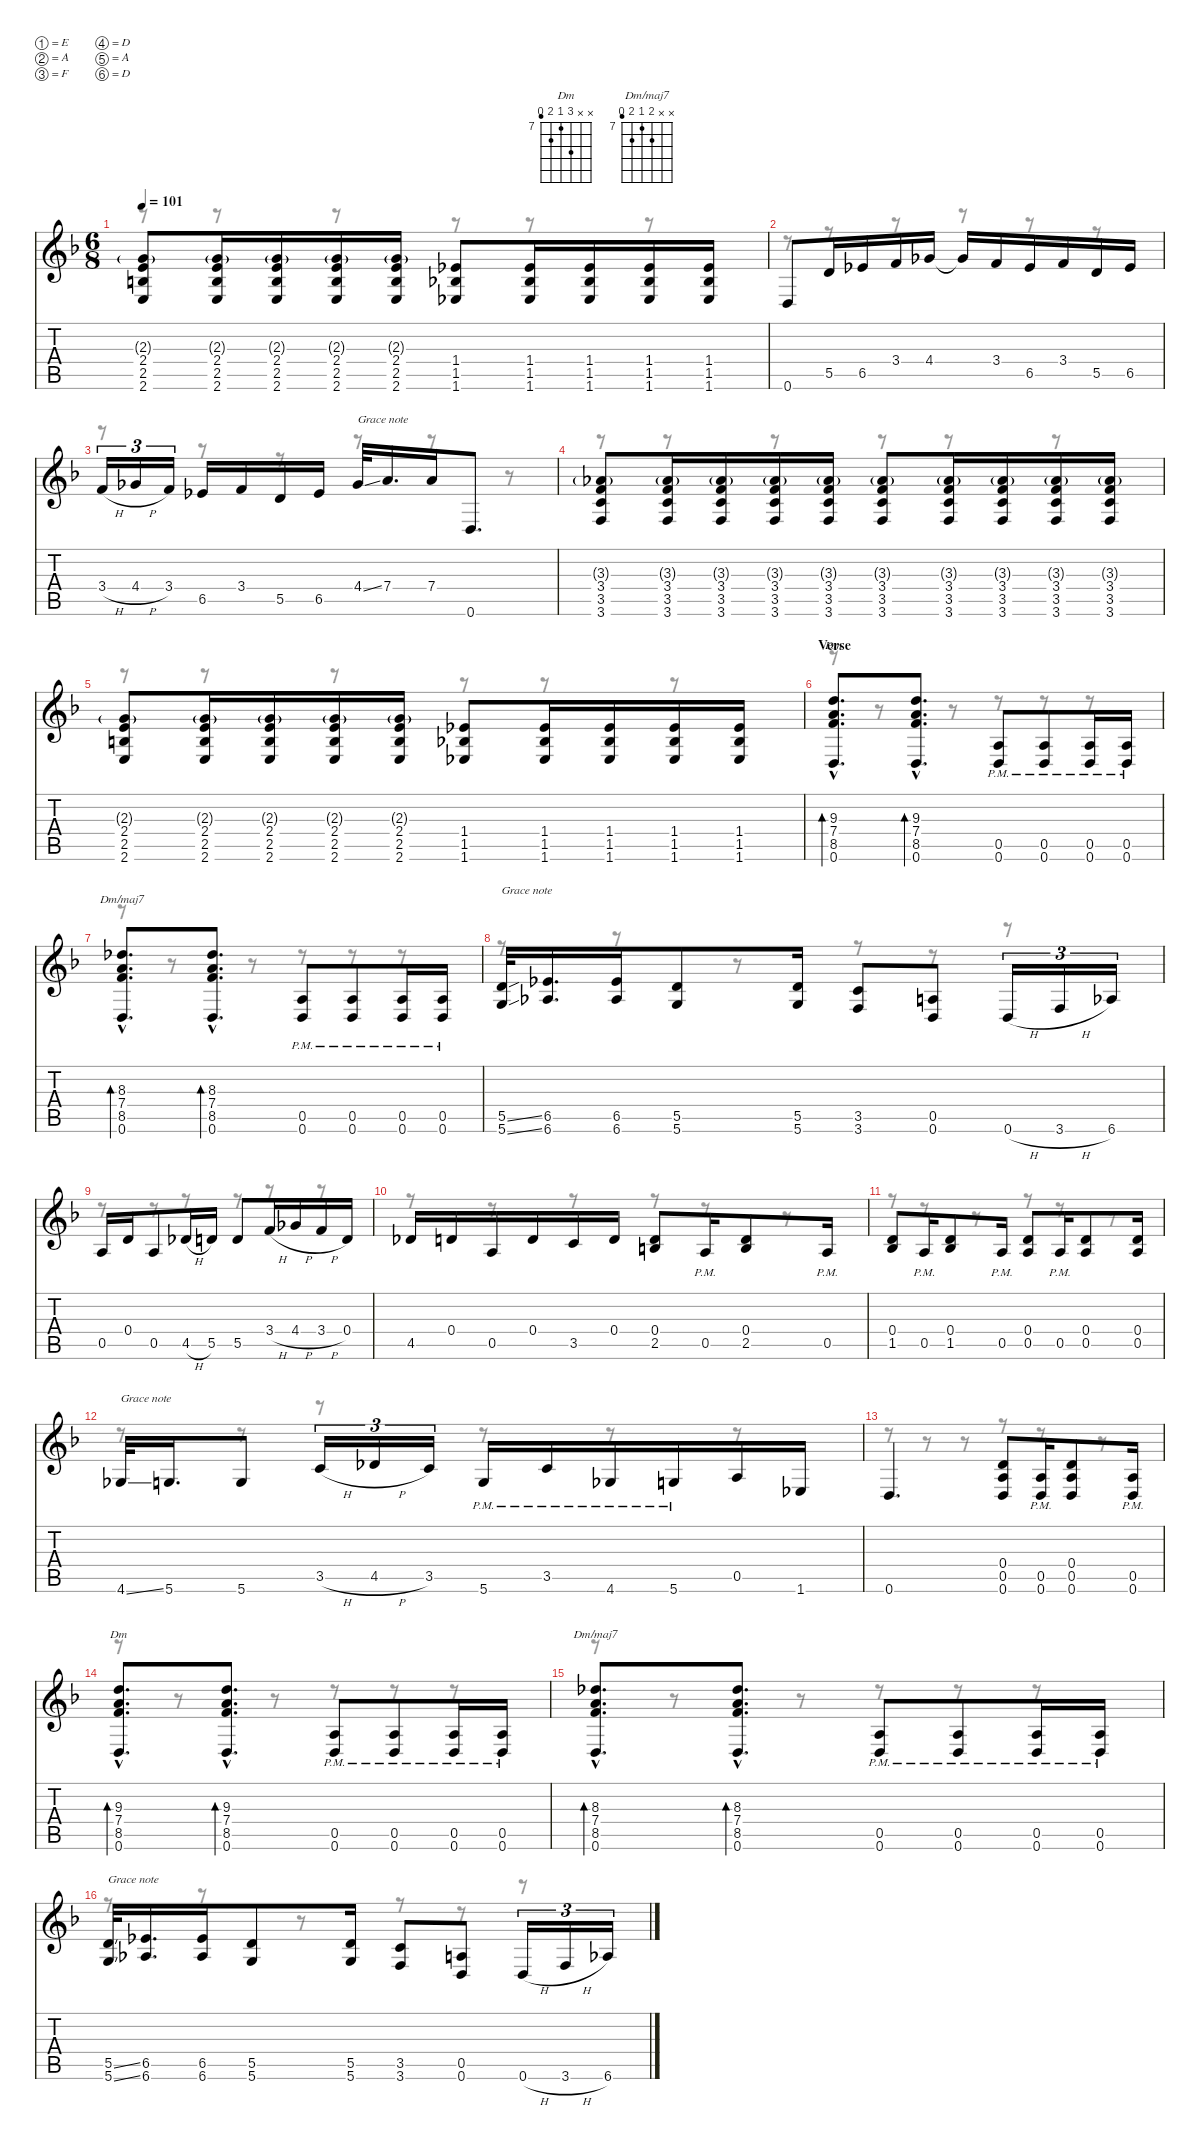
\defaultSystemsLayout 4
\hideDynamics
\bracketExtendMode nobrackets
\singleTrackTrackNamePolicy hidden
\multiTrackTrackNamePolicy hidden
\otherSystemsTrackNameOrientation horizontal
\track ("M. Akerfeldt" "dist.guit.") {defaultSystemsLayout 4 instrument distortionguitar}
\staff {score tabs}
\tuning (E4 A3 F3 D3 A2 D2)
\chord ("Dm" x x 9 7 8 6) {firstfret 7}
\chord ("Dm/maj7" x x 8 7 8 6) {firstfret 7}
\voice
\ts (6 8)
\tempo 101
\clef g2
\ks dminor
(2.3{g acc forcenatural} 2.4{acc forcenatural} 2.5{acc forcenatural} 2.6{acc forcenatural}).8{dy f beam Up} (2.3{g acc forcenatural} 2.4{acc forcenatural} 2.5{acc forcenatural} 2.6{acc forcenatural}).16{beam Up} (2.3{g acc forcenatural} 2.4{acc forcenatural} 2.5{acc forcenatural} 2.6{acc forcenatural}).16{beam Up} (2.3{g acc forcenatural} 2.4{acc forcenatural} 2.5{acc forcenatural} 2.6{acc forcenatural}).16{beam Up} (2.3{g acc forcenatural} 2.4{acc forcenatural} 2.5{acc forcenatural} 2.6{acc forcenatural}).16{beam Up} (1.4{acc b} 1.5{acc b} 1.6{acc b}).8{beam Up} (1.4{acc b} 1.5{acc b} 1.6{acc b}).16{beam Up} (1.4{acc b} 1.5{acc b} 1.6{acc b}).16{beam Up} (1.4{acc b} 1.5{acc b} 1.6{acc b}).16{beam Up} (1.4{acc b} 1.5{acc b} 1.6{acc b}).16{beam Up} |
0.6{acc forcenatural}.8{beam Up} 5.5{acc forcenatural}.16{beam Up} 6.5{acc b}.16{beam Up} 3.4{acc forcenatural}.16{beam Up} 4.4{acc b}.16{beam Up} 4.4{t acc b}.16{beam Up} 3.4{acc forcenatural}.16{beam Up} 6.5{acc b}.16{beam Up} 3.4{acc forcenatural}.16{beam Up} 5.5{acc forcenatural}.16{beam Up} 6.5{acc b}.16{beam Up} |
3.4{h acc forcenatural}.16{tu (3 2) beam Up} 4.4{h acc b}.16{tu (3 2) dy ff beam Up} 3.4{acc forcenatural}.16{tu (3 2) beam Up} 6.5{acc b}.16{dy f beam Up} 3.4{acc forcenatural}.16{beam Up} 5.5{acc forcenatural}.16{beam Up} 6.5{acc b}.16{beam Up} 4.4{ss acc b}.32{txt "Grace note" beam Up} 7.4{acc forcenatural}.16{d beam Up} 7.4{acc forcenatural}.16{beam Up} 0.6{acc forcenatural}.8{d beam Up} |
(3.3{g acc b} 3.4{acc forcenatural} 3.5{acc forcenatural} 3.6{acc forcenatural}).8{beam Up} (3.3{g acc b} 3.4{acc forcenatural} 3.5{acc forcenatural} 3.6{acc forcenatural}).16{beam Up} (3.3{g acc b} 3.4{acc forcenatural} 3.5{acc forcenatural} 3.6{acc forcenatural}).16{beam Up} (3.3{g acc b} 3.4{acc forcenatural} 3.5{acc forcenatural} 3.6{acc forcenatural}).16{beam Up} (3.3{g acc b} 3.4{acc forcenatural} 3.5{acc forcenatural} 3.6{acc forcenatural}).16{beam Up} (3.3{g acc b} 3.4{acc forcenatural} 3.5{acc forcenatural} 3.6{acc forcenatural}).8{beam Up} (3.3{g acc b} 3.4{acc forcenatural} 3.5{acc forcenatural} 3.6{acc forcenatural}).16{beam Up} (3.3{g acc b} 3.4{acc forcenatural} 3.5{acc forcenatural} 3.6{acc forcenatural}).16{beam Up} (3.3{g acc b} 3.4{acc forcenatural} 3.5{acc forcenatural} 3.6{acc forcenatural}).16{beam Up} (3.3{g acc b} 3.4{acc forcenatural} 3.5{acc forcenatural} 3.6{acc forcenatural}).16{beam Up} |
(2.3{g acc forcenatural} 2.4{acc forcenatural} 2.5{acc forcenatural} 2.6{acc forcenatural}).8{beam Up} (2.3{g acc forcenatural} 2.4{acc forcenatural} 2.5{acc forcenatural} 2.6{acc forcenatural}).16{beam Up} (2.3{g acc forcenatural} 2.4{acc forcenatural} 2.5{acc forcenatural} 2.6{acc forcenatural}).16{beam Up} (2.3{g acc forcenatural} 2.4{acc forcenatural} 2.5{acc forcenatural} 2.6{acc forcenatural}).16{beam Up} (2.3{g acc forcenatural} 2.4{acc forcenatural} 2.5{acc forcenatural} 2.6{acc forcenatural}).16{beam Up} (1.4{acc b} 1.5{acc b} 1.6{acc b}).8{beam Up} (1.4{acc b} 1.5{acc b} 1.6{acc b}).16{beam Up} (1.4{acc b} 1.5{acc b} 1.6{acc b}).16{beam Up} (1.4{acc b} 1.5{acc b} 1.6{acc b}).16{beam Up} (1.4{acc b} 1.5{acc b} 1.6{acc b}).16{beam Up} |
\section ("" "Verse")
(9.3{hac acc forcenatural} 7.4{hac acc forcenatural} 8.5{hac acc forcenatural} 0.6{hac acc forcenatural}).8{d bd 120 ch "Dm" dy mp beam Up} (9.3{hac acc forcenatural} 7.4{hac acc forcenatural} 8.5{hac acc forcenatural} 0.6{hac acc forcenatural}).8{d bd 120 beam Up} (0.5{pm acc forcenatural} 0.6{pm acc forcenatural}).8{dy f beam Up} (0.5{pm acc forcenatural} 0.6{pm acc forcenatural}).8{beam Up} (0.5{pm acc forcenatural} 0.6{pm acc forcenatural}).16{beam Up} (0.5{pm acc forcenatural} 0.6{pm acc forcenatural}).16{beam Up} |
(8.3{hac acc b} 7.4{hac acc forcenatural} 8.5{hac acc forcenatural} 0.6{hac acc forcenatural}).8{d bd 120 ch "Dm/maj7" dy mp beam Up} (8.3{hac acc b} 7.4{hac acc forcenatural} 8.5{hac acc forcenatural} 0.6{hac acc forcenatural}).8{d bd 120 beam Up} (0.5{pm acc forcenatural} 0.6{pm acc forcenatural}).8{dy f beam Up} (0.5{pm acc forcenatural} 0.6{pm acc forcenatural}).8{beam Up} (0.5{pm acc forcenatural} 0.6{pm acc forcenatural}).16{beam Up} (0.5{pm acc forcenatural} 0.6{pm acc forcenatural}).16{beam Up} |
(5.5{ss acc forcenatural} 5.6{ss acc forcenatural}).32{txt "Grace note" beam Up} (6.5{acc b} 6.6{acc b}).16{d beam Up} (6.5{acc b} 6.6{acc b}).16{beam Up} (5.5{acc forcenatural} 5.6{acc forcenatural}).8{beam Up} (5.5{acc forcenatural} 5.6{acc forcenatural}).16{beam Up} (3.5{acc forcenatural} 3.6{acc forcenatural}).8{beam Up} (0.5{acc forcenatural} 0.6{acc forcenatural}).8{beam Up} 0.6{h acc forcenatural}.16{tu (3 2) beam Up} 3.6{h acc forcenatural}.16{tu (3 2) dy ff beam Up} 6.6{acc b}.16{tu (3 2) beam Up} |
0.5{acc forcenatural}.16{dy f beam Up} 0.4{acc forcenatural}.16{beam Up} 0.5{acc forcenatural}.8{beam Up} 4.5{h acc b}.16{beam Up} 5.5{acc forcenatural}.16{beam Up} 5.5{acc forcenatural}.8{beam Up} 3.4{h acc forcenatural}.16{beam Up} 4.4{h acc b}.16{dy ff beam Up} 3.4{h acc forcenatural}.16{beam Up} 0.4{acc forcenatural}.16{beam Up} |
4.5{acc b}.16{dy f beam Up} 0.4{acc forcenatural}.16{dy mf beam Up} 0.5{acc forcenatural}.16{dy f beam Up} 0.4{acc forcenatural}.16{dy mf beam Up} 3.5{acc forcenatural}.16{dy f beam Up} 0.4{acc forcenatural}.16{dy mf beam Up} (0.4{acc forcenatural} 2.5{acc forcenatural}).8{dy f beam Up} 0.5{pm acc forcenatural}.16{beam Up} (0.4{acc forcenatural} 2.5{acc forcenatural}).8{beam Up} 0.5{pm acc forcenatural}.16{beam Up} |
(0.4{acc forcenatural} 1.5{acc b}).8{beam Up} 0.5{pm acc forcenatural}.16{beam Up} (0.4{acc forcenatural} 1.5{acc b}).8{beam Up} 0.5{pm acc forcenatural}.16{beam Up} (0.4{acc forcenatural} 0.5{acc forcenatural}).8{beam Up} 0.5{pm acc forcenatural}.16{dy ff beam Up} (0.4{acc forcenatural} 0.5{acc forcenatural}).8{dy f beam Up} (0.4{acc forcenatural} 0.5{acc forcenatural}).16{beam Up} |
4.6{ss acc b}.32{txt "Grace note" beam Up} 5.6{acc forcenatural}.16{d beam Up} 5.6{acc forcenatural}.8{beam Up} 3.5{h acc forcenatural}.16{tu (3 2) beam Up} 4.5{h acc b}.16{tu (3 2) dy ff beam Up} 3.5{acc forcenatural}.16{tu (3 2) dy f beam Up} 5.6{pm acc forcenatural}.16{dy ff beam Up} 3.5{pm acc forcenatural}.16{beam Up} 4.6{pm acc b}.16{beam Up} 5.6{pm acc forcenatural}.16{beam Up} 0.5{acc forcenatural}.16{dy f beam Up} 1.6{acc b}.16{beam Up} |
0.6{acc forcenatural}.4{d beam Up} (0.4{acc forcenatural} 0.5{acc forcenatural} 0.6{acc forcenatural}).8{dy mf beam Up} (0.5{acc forcenatural} 0.6{pm acc forcenatural}).16{dy f beam Up} (0.4{acc forcenatural} 0.5{acc forcenatural} 0.6{acc forcenatural}).8{dy mf beam Up} (0.5{acc forcenatural} 0.6{pm acc forcenatural}).16{dy f beam Up} |
(9.3{hac acc forcenatural} 7.4{hac acc forcenatural} 8.5{hac acc forcenatural} 0.6{hac acc forcenatural}).8{d bd 120 ch "Dm" dy mp beam Up} (9.3{hac acc forcenatural} 7.4{hac acc forcenatural} 8.5{hac acc forcenatural} 0.6{hac acc forcenatural}).8{d bd 120 beam Up} (0.5{pm acc forcenatural} 0.6{pm acc forcenatural}).8{dy f beam Up} (0.5{pm acc forcenatural} 0.6{pm acc forcenatural}).8{beam Up} (0.5{pm acc forcenatural} 0.6{pm acc forcenatural}).16{beam Up} (0.5{pm acc forcenatural} 0.6{pm acc forcenatural}).16{beam Up} |
(8.3{hac acc b} 7.4{hac acc forcenatural} 8.5{hac acc forcenatural} 0.6{hac acc forcenatural}).8{d bd 120 ch "Dm/maj7" dy mp beam Up} (8.3{hac acc b} 7.4{hac acc forcenatural} 8.5{hac acc forcenatural} 0.6{hac acc forcenatural}).8{d bd 120 beam Up} (0.5{pm acc forcenatural} 0.6{pm acc forcenatural}).8{dy f beam Up} (0.5{pm acc forcenatural} 0.6{pm acc forcenatural}).8{beam Up} (0.5{pm acc forcenatural} 0.6{pm acc forcenatural}).16{beam Up} (0.5{pm acc forcenatural} 0.6{pm acc forcenatural}).16{beam Up} |
(5.5{ss acc forcenatural} 5.6{ss acc forcenatural}).32{txt "Grace note" beam Up} (6.5{acc b} 6.6{acc b}).16{d beam Up} (6.5{acc b} 6.6{acc b}).16{beam Up} (5.5{acc forcenatural} 5.6{acc forcenatural}).8{beam Up} (5.5{acc forcenatural} 5.6{acc forcenatural}).16{beam Up} (3.5{acc forcenatural} 3.6{acc forcenatural}).8{beam Up} (0.5{acc forcenatural} 0.6{acc forcenatural}).8{beam Up} 0.6{h acc forcenatural}.16{tu (3 2) beam Up} 3.6{h acc forcenatural}.16{tu (3 2) dy ff beam Up} 6.6{acc b}.16{tu (3 2) beam Up}
\voice
\clef g2
\ottava regular
\simile none
\ks dminor
r.8{dy mf beam Down} r.8{beam Down} r.8{beam Down} r.8{beam Down} r.8{beam Down} r.8{beam Down} |
r.8{beam Down} r.8{beam Down} r.8{beam Down} r.8{beam Down} r.8{beam Down} r.8{beam Down} |
r.8{beam Down} r.8{beam Down} r.8{beam Down} r.8{beam Down} r.8{beam Down} r.8{beam Down} |
r.8{beam Down} r.8{beam Down} r.8{beam Down} r.8{beam Down} r.8{beam Down} r.8{beam Down} |
r.8{beam Down} r.8{beam Down} r.8{beam Down} r.8{beam Down} r.8{beam Down} r.8{beam Down} |
r.8{beam Down} r.8{beam Down} r.8{beam Down} r.8{beam Down} r.8{beam Down} r.8{beam Down} |
r.8{beam Down} r.8{beam Down} r.8{beam Down} r.8{beam Down} r.8{beam Down} r.8{beam Down} |
r.8{beam Down} r.8{beam Down} r.8{beam Down} r.8{beam Down} r.8{beam Down} r.8{beam Down} |
r.8{beam Down} r.8{beam Down} r.8{beam Down} r.8{beam Down} r.8{beam Down} r.8{beam Down} |
r.8{beam Down} r.8{beam Down} r.8{beam Down} r.8{beam Down} r.8{beam Down} r.8{beam Down} |
r.8{beam Down} r.8{beam Down} r.8{beam Down} r.8{beam Down} r.8{beam Down} r.8{beam Down} |
r.8{beam Down} r.8{beam Down} r.8{beam Down} r.8{beam Down} r.8{beam Down} r.8{beam Down} |
r.8{beam Down} r.8{beam Down} r.8{beam Down} r.8{beam Down} r.8{beam Down} r.8{beam Down} |
r.8{beam Down} r.8{beam Down} r.8{beam Down} r.8{beam Down} r.8{beam Down} r.8{beam Down} |
r.8{beam Down} r.8{beam Down} r.8{beam Down} r.8{beam Down} r.8{beam Down} r.8{beam Down} |
r.8{beam Down} r.8{beam Down} r.8{beam Down} r.8{beam Down} r.8{beam Down} r.8{beam Down}
